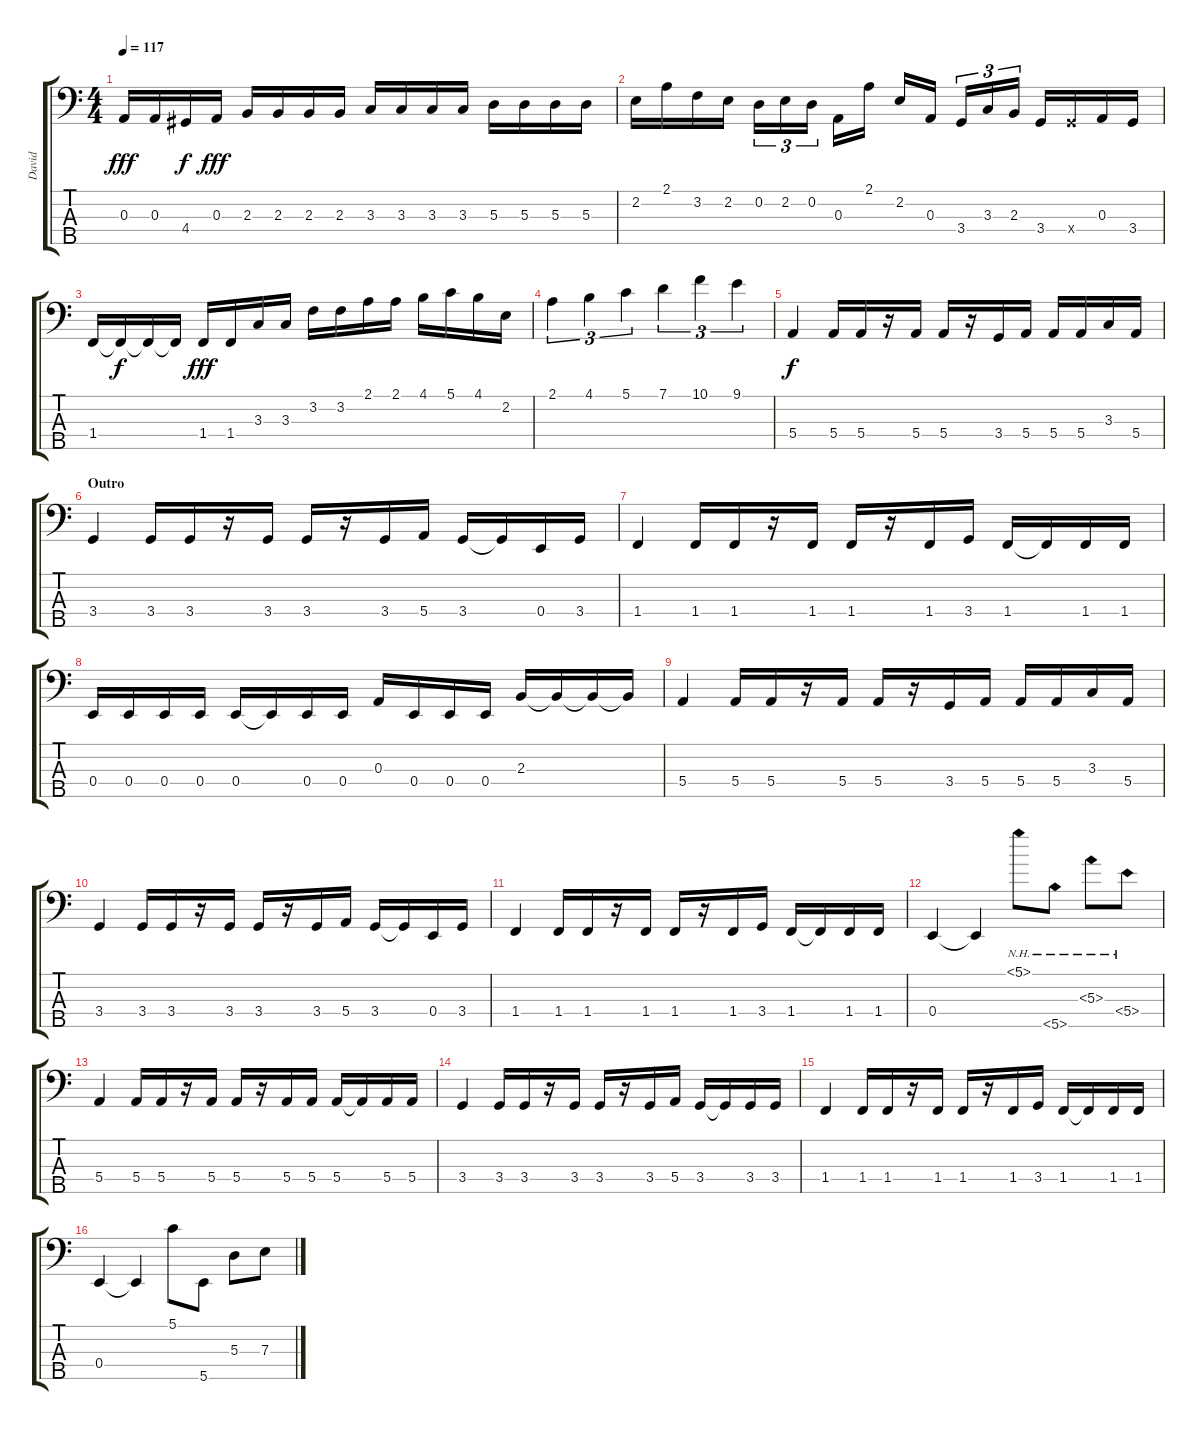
\track ("David" "David") {instrument electricbasspick}
\staff {score tabs}
\tuning (G2 D2 A1 E1 B0) {hide}
\ts (4 4)
\tempo 117
\clef f4
\ks c
0.3.16{dy fff volume 13} 0.3.16 4.4.16{dy f} 0.3.16{dy fff} 2.3.16 2.3.16 2.3.16 2.3.16 3.3.16 3.3.16 3.3.16 3.3.16 5.3.16 5.3.16 5.3.16 5.3.16 |
2.2.16{volume 13} 2.1.16 3.2.16 2.2.16 0.2.16{tu (3 2)} 2.2.16{tu (3 2)} 0.2.16{tu (3 2)} 0.3.16 2.1.16 2.2.16 0.3.16 3.4.16{tu (3 2)} 3.3.16{tu (3 2)} 2.3.16{tu (3 2)} 3.4.16 3.4{x}.16 0.3.16 3.4.16 |
1.4.16{volume 13} 1.4{t}.16{dy f} 1.4{t}.16 1.4{t}.16 1.4.16{dy fff} 1.4.16 3.3.16 3.3.16 3.2.16 3.2.16 2.1.16 2.1.16 4.1.16 5.1.16 4.1.16 2.2.16 |
2.1.4{tu (3 2) volume 16} 4.1.4{tu (3 2)} 5.1.4{tu (3 2)} 7.1.4{tu (3 2)} 10.1.4{tu (3 2)} 9.1.4{tu (3 2)} |
5.4.4{dy f volume 16} 5.4.16 5.4.16 r.16 5.4.16 5.4.16 r.16 3.4.16 5.4.16 5.4.16 5.4.16 3.3.16 5.4.16 |
\section ("" "Outro")
3.4.4 3.4.16 3.4.16 r.16 3.4.16 3.4.16 r.16 3.4.16 5.4.16 3.4.16 3.4{t}.16 0.4.16 3.4.16 |
1.4.4 1.4.16 1.4.16 r.16 1.4.16 1.4.16 r.16 1.4.16 3.4.16 1.4.16 1.4{t}.16 1.4.16 1.4.16 |
0.4.16 0.4.16 0.4.16 0.4.16 0.4.16 0.4{t}.16 0.4.16 0.4.16 0.3.16 0.4.16 0.4.16 0.4.16 2.3.16 2.3{t}.16 2.3{t}.16 2.3{t}.16 |
5.4.4 5.4.16 5.4.16 r.16 5.4.16 5.4.16 r.16 3.4.16 5.4.16 5.4.16 5.4.16 3.3.16 5.4.16 |
3.4.4 3.4.16 3.4.16 r.16 3.4.16 3.4.16 r.16 3.4.16 5.4.16 3.4.16 3.4{t}.16 0.4.16 3.4.16 |
1.4.4 1.4.16 1.4.16 r.16 1.4.16 1.4.16 r.16 1.4.16 3.4.16 1.4.16 1.4{t}.16 1.4.16 1.4.16 |
0.4.4 0.4{t}.4 5.1{nh}.8 5.5{nh}.8 5.3{nh}.8 5.4{nh}.8 |
5.4.4 5.4.16 5.4.16 r.16 5.4.16 5.4.16 r.16 5.4.16 5.4.16 5.4.16 5.4{t}.16 5.4.16 5.4.16 |
3.4.4 3.4.16 3.4.16 r.16 3.4.16 3.4.16 r.16 3.4.16 5.4.16 3.4.16 3.4{t}.16 3.4.16 3.4.16 |
1.4.4 1.4.16 1.4.16 r.16 1.4.16 1.4.16 r.16 1.4.16 3.4.16 1.4.16 1.4{t}.16 1.4.16 1.4.16 |
0.4.4{volume 8} 0.4{t}.4 5.1.8 5.5.8 5.3.8 7.3.8
